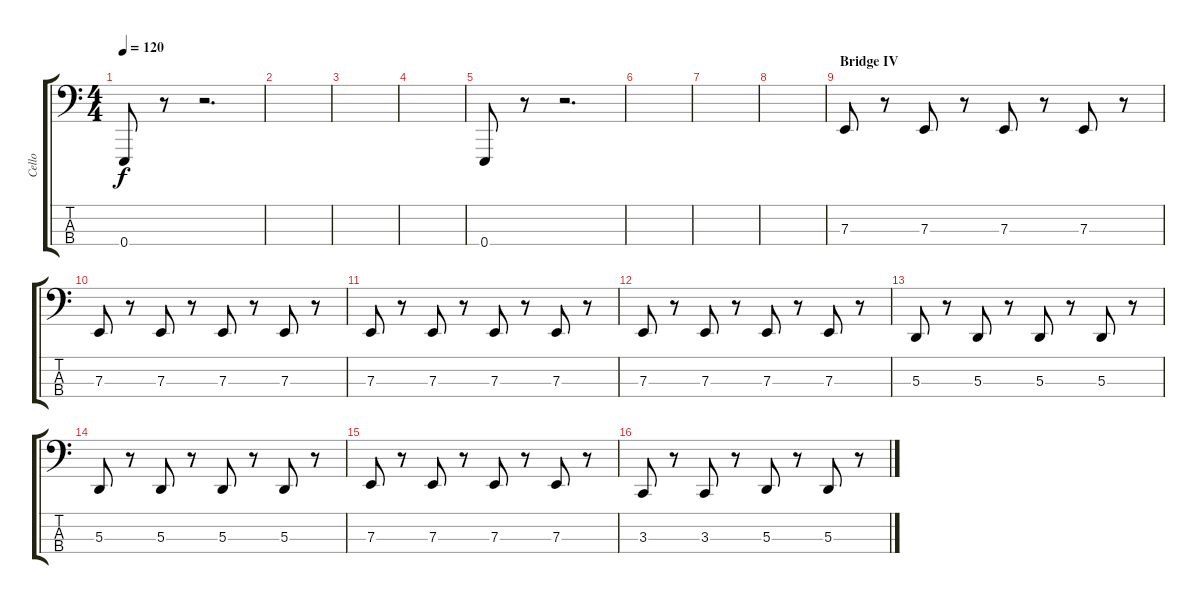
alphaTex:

\track ("Cello" "Cello") {instrument cello}
\staff {score tabs}
\tuning (G2 D2 A1 E1) {hide}
\ts (4 4)
\tempo 120
\clef f4
\ks c
0.4.8{dy f} r.8 r.2{d} |
|
|
|
0.4.8 r.8 r.2{d} |
|
|
|
\section ("" "Bridge IV")
7.3.8 r.8 7.3.8 r.8 7.3.8 r.8 7.3.8 r.8 |
7.3.8 r.8 7.3.8 r.8 7.3.8 r.8 7.3.8 r.8 |
7.3.8 r.8 7.3.8 r.8 7.3.8 r.8 7.3.8 r.8 |
7.3.8 r.8 7.3.8 r.8 7.3.8 r.8 7.3.8 r.8 |
5.3.8 r.8 5.3.8 r.8 5.3.8 r.8 5.3.8 r.8 |
5.3.8 r.8 5.3.8 r.8 5.3.8 r.8 5.3.8 r.8 |
7.3.8 r.8 7.3.8 r.8 7.3.8 r.8 7.3.8 r.8 |
3.3.8 r.8 3.3.8 r.8 5.3.8 r.8 5.3.8 r.8
